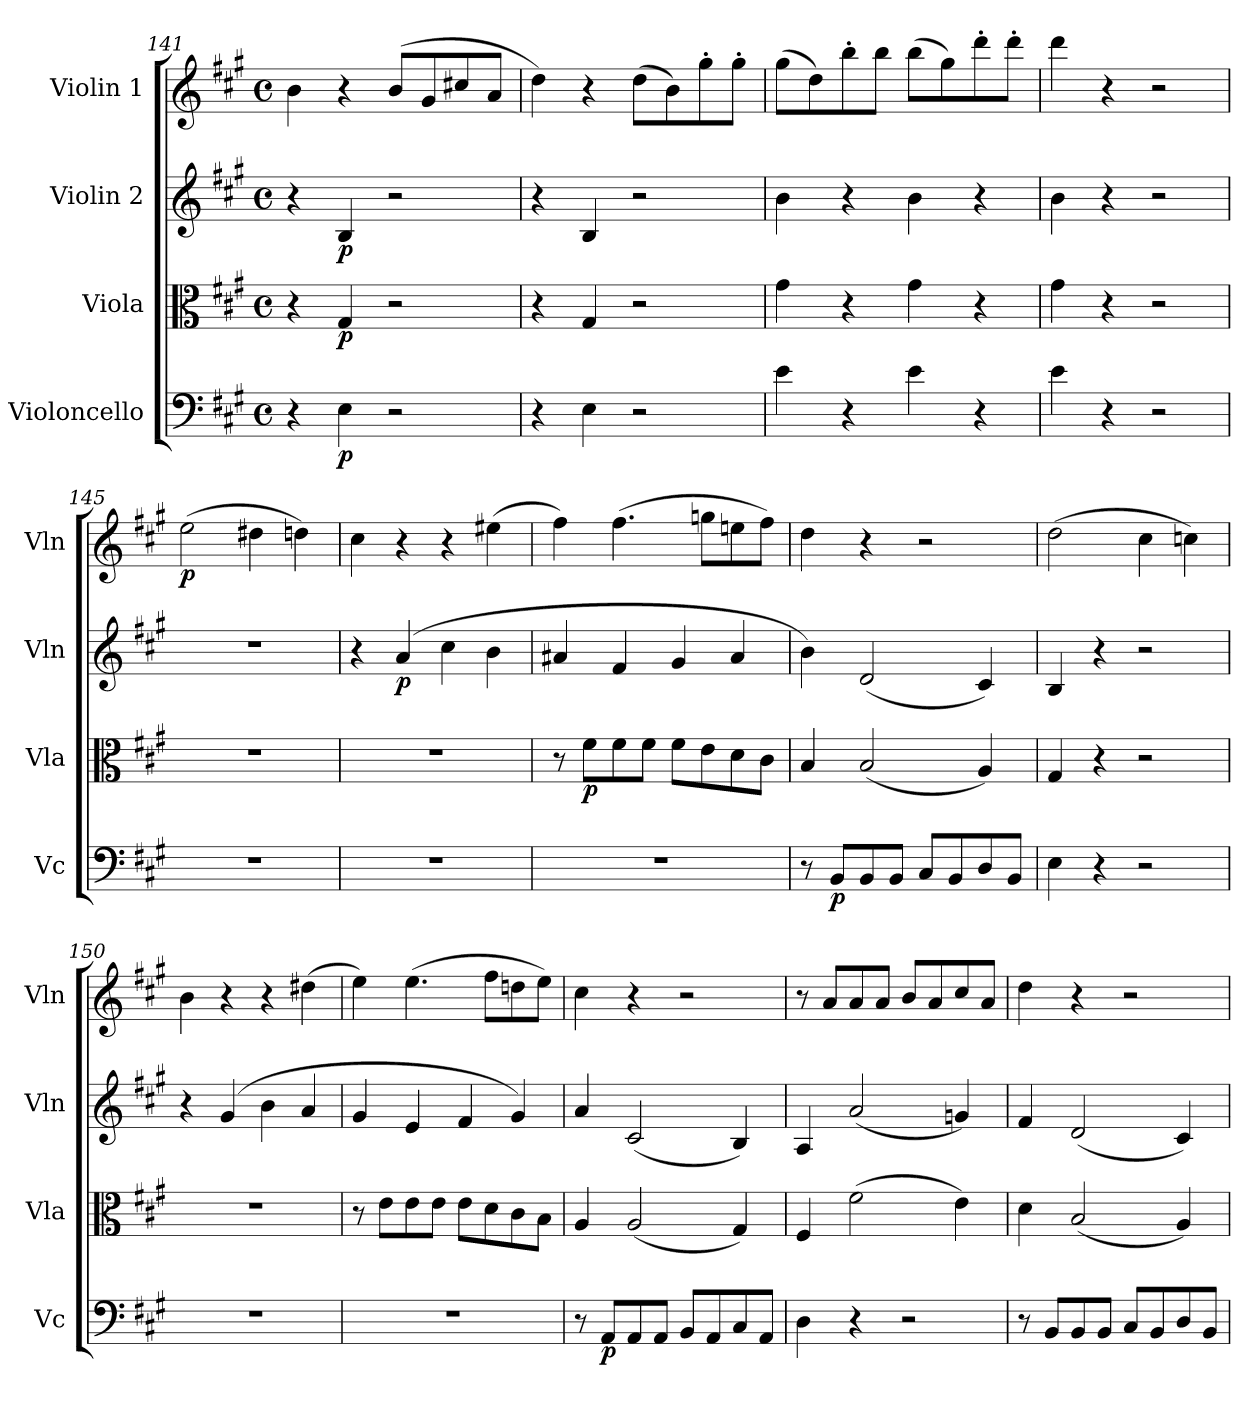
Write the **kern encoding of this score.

**kern	**dynam	**kern	**dynam	**kern	**dynam	**kern	**dynam
*part4	*part4	*part3	*part3	*part2	*part2	*part1	*part1
*staff4	*staff4	*staff3	*staff3	*staff2	*staff2	*staff1	*staff1
*I"Violoncello	*	*I"Viola	*	*I"Violin 2	*	*I"Violin 1	*
*I'Vc	*	*I'Vla	*	*I'Vln	*	*I'Vln	*
!!LO:LB:g=z
*clefF4	*	*clefC3	*	*clefG2	*	*clefG2	*
*k[f#c#g#]	*	*k[f#c#g#]	*	*k[f#c#g#]	*	*k[f#c#g#]	*
*M4/4	*	*M4/4	*	*M4/4	*	*M4/4	*
*met(c)	*	*met(c)	*	*met(c)	*	*met(c)	*
=141	=141	=141	=141	=141	=141	=141	=141
4r	.	4r	.	4r	.	4b\	.
!	!LO:DY:b	!	!LO:DY:b	!	!LO:DY:b	!	!
4E\	p	4G#/	p	4B/	p	4r	.
2r	.	2r	.	2r	.	(>8b/L	.
.	.	.	.	.	.	8g#/	.
.	.	.	.	.	.	8cc#X/	.
.	.	.	.	.	.	8a/J	.
=142	=142	=142	=142	=142	=142	=142	=142
4r	.	4r	.	4r	.	4dd\)	.
4E\	.	4G#/	.	4B/	.	4r	.
!	!	!	!	!	!	!	!LO:DY:b
!	!	!	!	!	!	!	!LO:DY:n=1:b
!	!	!	!	!	!	!	!LO:DY:n=2:b
2r	.	2r	.	2r	.	(8dd\L	other-dynamics f other-dynamics
.	.	.	.	.	.	8b\)	.
.	.	.	.	.	.	8gg#'\	.
.	.	.	.	.	.	8gg#'\J	.
=143	=143	=143	=143	=143	=143	=143	=143
!	!LO:DY:b	!	!	!	!	!	!
!	!LO:DY:n=1:b	!	!	!	!	!	!
!	!LO:DY:n=2:b	!	!LO:DY:b	!	!	!	!
!	!	!	!LO:DY:n=1:b	!	!	!	!
!	!	!	!LO:DY:n=2:b	!	!LO:DY:b	!	!
!	!	!	!	!	!LO:DY:n=1:b	!	!
!	!	!	!	!	!LO:DY:n=2:b	!	!
4e\	other-dynamics f other-dynamics	4g#\	other-dynamics f other-dynamics	4b\	other-dynamics f other-dynamics	(8gg#\L	.
.	.	.	.	.	.	8dd\)	.
4r	.	4r	.	4r	.	8bb'\	.
.	.	.	.	.	.	8bb\J	.
4e\	.	4g#\	.	4b\	.	(8bb\L	.
.	.	.	.	.	.	8gg#\)	.
4r	.	4r	.	4r	.	8ddd'\	.
.	.	.	.	.	.	8ddd'\J	.
=144	=144	=144	=144	=144	=144	=144	=144
4e\	.	4g#\	.	4b\	.	4ddd\	.
4r	.	4r	.	4r	.	4r	.
2r	.	2r	.	2r	.	2r	.
=145	=145	=145	=145	=145	=145	=145	=145
!	!	!	!	!	!	!	!LO:DY:b
1r	.	1r	.	1r	.	(2ee\	p
.	.	.	.	.	.	4dd#X\	.
.	.	.	.	.	.	4ddn\)	.
=146	=146	=146	=146	=146	=146	=146	=146
1r	.	1r	.	4r	.	4cc#\	.
!	!	!	!	!	!LO:DY:b	!	!
.	.	.	.	(4a/	p	4r	.
.	.	.	.	4cc#\	.	4r	.
.	.	.	.	4b\	.	(4ee#X\	.
=147	=147	=147	=147	=147	=147	=147	=147
1r	.	8r	.	4a#X/	.	4ff#\)	.
!	!	!	!LO:DY:b	!	!	!	!
.	.	8f#\L	p	.	.	.	.
.	.	8f#\	.	4f#/	.	(4.ff#\	.
.	.	8f#\J	.	.	.	.	.
.	.	8f#\L	.	4g#/	.	.	.
.	.	8e\	.	.	.	8ggn\L	.
.	.	8d\	.	4a#/	.	8een\	.
.	.	8c#\J	.	.	.	8ff#\J)	.
=148	=148	=148	=148	=148	=148	=148	=148
8r	.	4B/	.	4b\)	.	4dd\	.
!	!LO:DY:b	!	!	!	!	!	!
8BB/L	p	.	.	.	.	.	.
8BB/	.	(2B/	.	(2d/	.	4r	.
8BB/J	.	.	.	.	.	.	.
8C#/L	.	.	.	.	.	2r	.
8BB/	.	.	.	.	.	.	.
8D/	.	4A/)	.	4c#/)	.	.	.
8BB/J	.	.	.	.	.	.	.
!!LO:LB:g=z
=149	=149	=149	=149	=149	=149	=149	=149
4E\	.	4G#/	.	4B/	.	(2dd\	.
4r	.	4r	.	4r	.	.	.
2r	.	2r	.	2r	.	4cc#\	.
.	.	.	.	.	.	4ccn\)	.
=150	=150	=150	=150	=150	=150	=150	=150
1r	.	1r	.	4r	.	4b\	.
.	.	.	.	(>4g#/	.	4r	.
.	.	.	.	4b\	.	4r	.
.	.	.	.	4a/	.	(4dd#X\	.
=151	=151	=151	=151	=151	=151	=151	=151
1r	.	8r	.	4g#/	.	4ee\)	.
.	.	8e\L	.	.	.	.	.
.	.	8e\	.	4e/	.	(4.ee\	.
.	.	8e\J	.	.	.	.	.
.	.	8e\L	.	4f#/	.	.	.
.	.	8d\	.	.	.	8ff#\L	.
.	.	8c#\	.	4g#/)	.	8ddn\	.
.	.	8B\J	.	.	.	8ee\J)	.
!!LO:PB:g=z
=152	=152	=152	=152	=152	=152	=152	=152
8r	.	4A/	.	4a/	.	4cc#\	.
!	!LO:DY:b	!	!	!	!	!	!
8AA/L	p	.	.	.	.	.	.
8AA/	.	(2A/	.	(2c#/	.	4r	.
8AA/J	.	.	.	.	.	.	.
8BB/L	.	.	.	.	.	2r	.
8AA/	.	.	.	.	.	.	.
8C#/	.	4G#/)	.	4B/)	.	.	.
8AA/J	.	.	.	.	.	.	.
=153	=153	=153	=153	=153	=153	=153	=153
4D\	.	4F#/	.	4A/	.	8r	.
.	.	.	.	.	.	8a/L	.
4r	.	(2f#\	.	(2a/	.	8a/	.
.	.	.	.	.	.	8a/J	.
2r	.	.	.	.	.	8b/L	.
.	.	.	.	.	.	8a/	.
.	.	4e\)	.	4gn/)	.	8cc#/	.
.	.	.	.	.	.	8a/J	.
=154	=154	=154	=154	=154	=154	=154	=154
8r	.	4d\	.	4f#/	.	4dd\	.
8BB/L	.	.	.	.	.	.	.
8BB/	.	(2B/	.	(2d/	.	4r	.
8BB/J	.	.	.	.	.	.	.
8C#/L	.	.	.	.	.	2r	.
8BB/	.	.	.	.	.	.	.
8D/	.	4A/)	.	4c#/)	.	.	.
8BB/J	.	.	.	.	.	.	.
=	=	=	=	=	=	=	=
*-	*-	*-	*-	*-	*-	*-	*-
